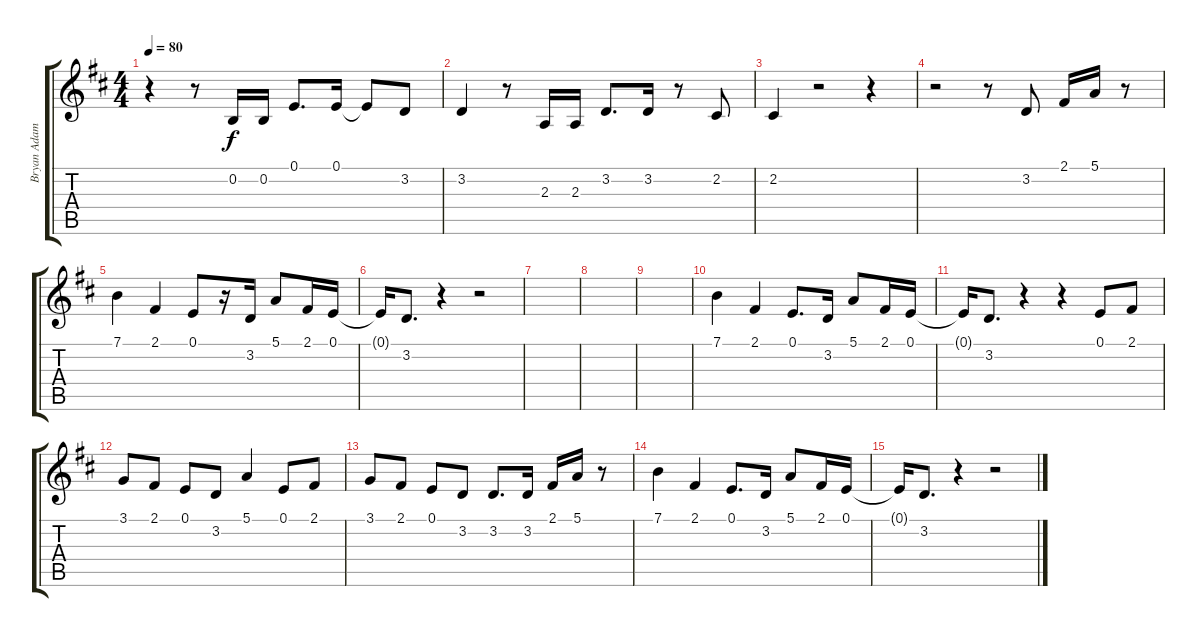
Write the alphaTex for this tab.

\track ("Bryan Adams" "Bryan Adam") {instrument baritonesax}
\staff {score tabs}
\tuning (E4 B3 G3 D3 A2 E2) {hide}
\ts (4 4)
\tempo 80
\clef g2
\ks d
r.4{dy f} r.8 0.2.16 0.2.16 0.1.8{d} 0.1.16 0.1{t}.8 3.2.8 |
3.2.4 r.8 2.3.16 2.3.16 3.2.8{d} 3.2.16 r.8 2.2.8 |
2.2.4 r.2 r.4 |
r.2 r.8 3.2.8 2.1.16 5.1.16 r.8 |
7.1.4 2.1.4 0.1.8 r.16 3.2.16 5.1.8 2.1.16 0.1.16 |
0.1{t}.16 3.2.8{d} r.4 r.2 |
|
|
|
7.1.4 2.1.4 0.1.8{d} 3.2.16 5.1.8 2.1.16 0.1.16 |
0.1{t}.16 3.2.8{d} r.4 r.4 0.1.8 2.1.8 |
3.1.8 2.1.8 0.1.8 3.2.8 5.1.4 0.1.8 2.1.8 |
3.1.8 2.1.8 0.1.8 3.2.8 3.2.8{d} 3.2.16 2.1.16 5.1.16 r.8 |
7.1.4 2.1.4 0.1.8{d} 3.2.16 5.1.8 2.1.16 0.1.16 |
0.1{t}.16 3.2.8{d} r.4 r.2
